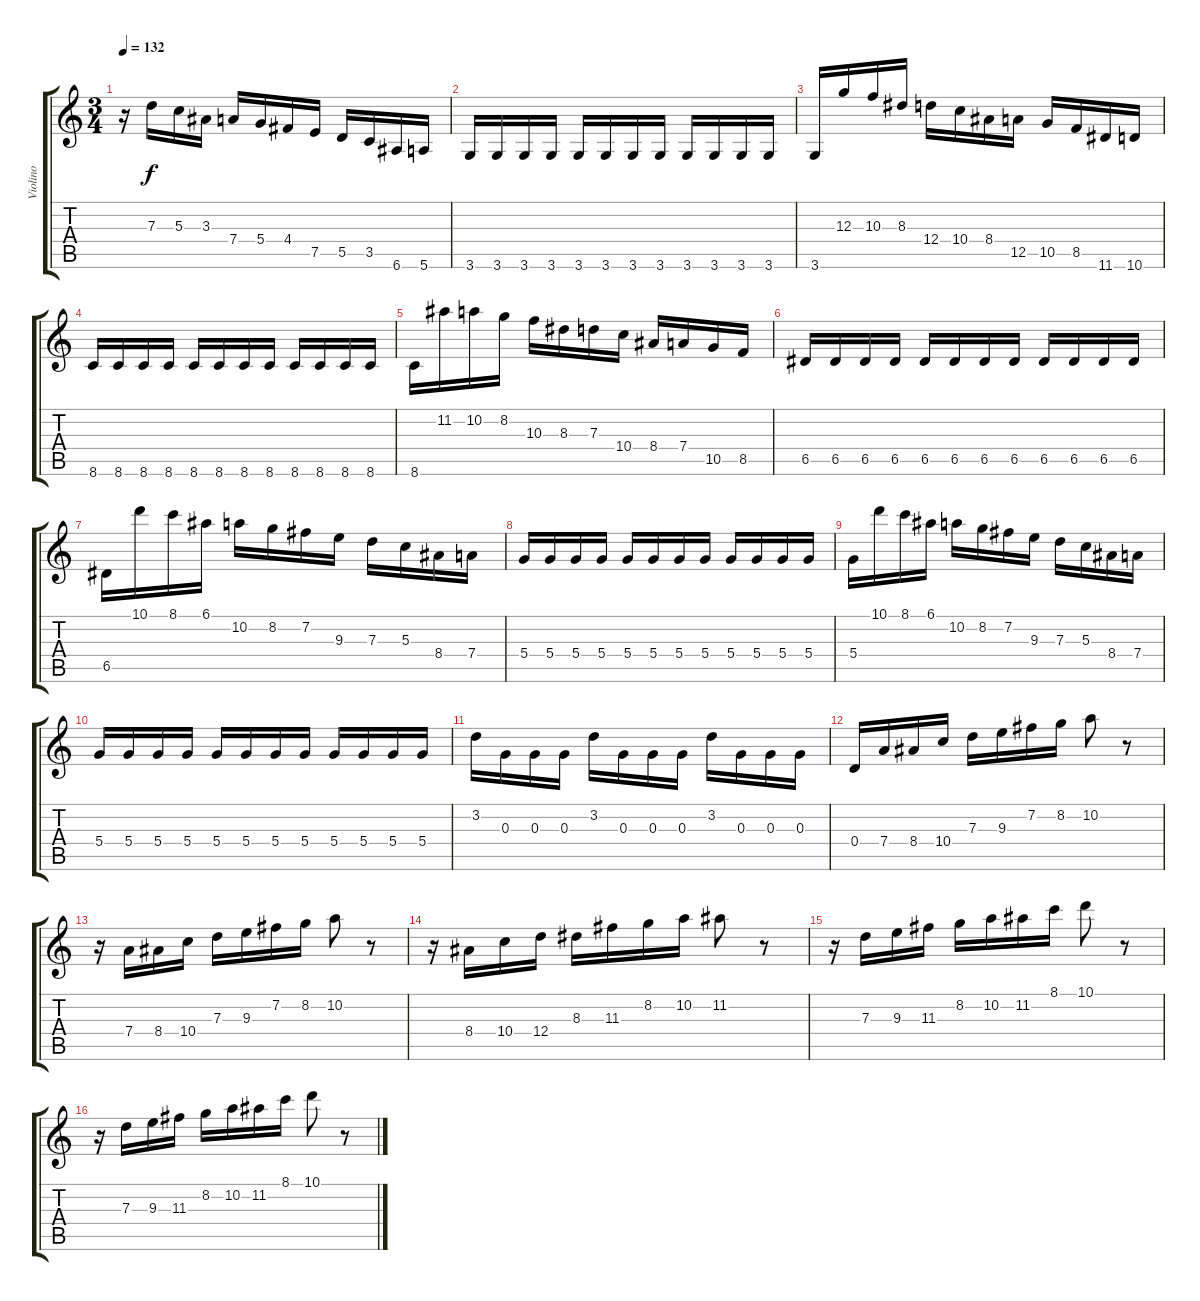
\track ("Violino" "Violino") {instrument distortionguitar}
\staff {score tabs}
\tuning (E4 B3 G3 D3 A2 E2) {hide}
\ts (3 4)
\tempo 132
\clef g2
\ks c
r.16{dy f} 7.3.16 5.3.16 3.3.16 7.4.16 5.4.16 4.4.16 7.5.16 5.5.16 3.5.16 6.6.16 5.6.16 |
3.6.16 3.6.16 3.6.16 3.6.16 3.6.16 3.6.16 3.6.16 3.6.16 3.6.16 3.6.16 3.6.16 3.6.16 |
3.6.16 12.3.16 10.3.16 8.3.16 12.4.16 10.4.16 8.4.16 12.5.16 10.5.16 8.5.16 11.6.16 10.6.16 |
8.6.16 8.6.16 8.6.16 8.6.16 8.6.16 8.6.16 8.6.16 8.6.16 8.6.16 8.6.16 8.6.16 8.6.16 |
8.6.16 11.2.16 10.2.16 8.2.16 10.3.16 8.3.16 7.3.16 10.4.16 8.4.16 7.4.16 10.5.16 8.5.16 |
6.5.16 6.5.16 6.5.16 6.5.16 6.5.16 6.5.16 6.5.16 6.5.16 6.5.16 6.5.16 6.5.16 6.5.16 |
6.5.16 10.1.16 8.1.16 6.1.16 10.2.16 8.2.16 7.2.16 9.3.16 7.3.16 5.3.16 8.4.16 7.4.16 |
5.4.16 5.4.16 5.4.16 5.4.16 5.4.16 5.4.16 5.4.16 5.4.16 5.4.16 5.4.16 5.4.16 5.4.16 |
5.4.16 10.1.16 8.1.16 6.1.16 10.2.16 8.2.16 7.2.16 9.3.16 7.3.16 5.3.16 8.4.16 7.4.16 |
5.4.16 5.4.16 5.4.16 5.4.16 5.4.16 5.4.16 5.4.16 5.4.16 5.4.16 5.4.16 5.4.16 5.4.16 |
3.2.16 0.3.16 0.3.16 0.3.16 3.2.16 0.3.16 0.3.16 0.3.16 3.2.16 0.3.16 0.3.16 0.3.16 |
0.4.16 7.4.16 8.4.16 10.4.16 7.3.16 9.3.16 7.2.16 8.2.16 10.2.8 r.8 |
r.16 7.4.16 8.4.16 10.4.16 7.3.16 9.3.16 7.2.16 8.2.16 10.2.8 r.8 |
r.16 8.4.16 10.4.16 12.4.16 8.3.16 11.3.16 8.2.16 10.2.16 11.2.8 r.8 |
r.16 7.3.16 9.3.16 11.3.16 8.2.16 10.2.16 11.2.16 8.1.16 10.1.8 r.8 |
r.16 7.3.16 9.3.16 11.3.16 8.2.16 10.2.16 11.2.16 8.1.16 10.1.8 r.8
